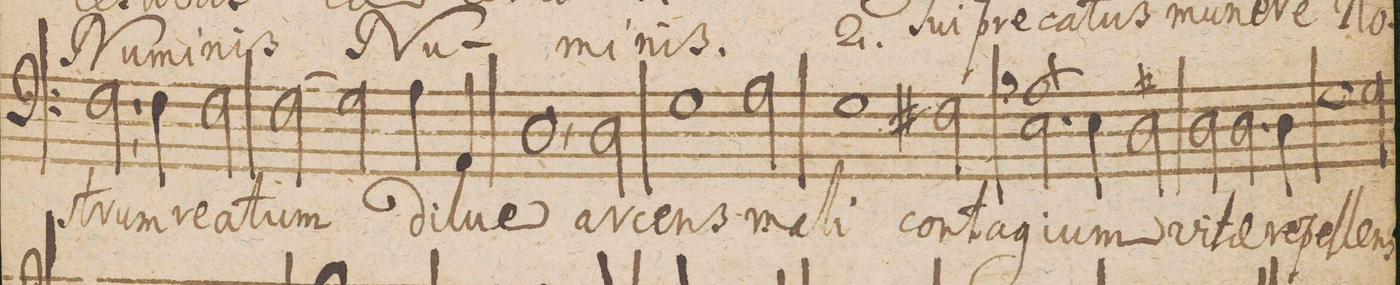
**kern	**fba	**text	**text
*I"Baſso.	*	*	*
*clefF4	*	*	*
*k[]	*	*	*
*M3/2	*	*	*
2.F,\	.	-strum	.
4F\	.	re-	.
2F\	.	-a-	.
=23	=23	=23	=23
(2F\	.	-tum	.
2G\)	.	.	.
4A\	.	di-	.
4AA/	.	-lu-	.
=24	=24	=24	=24
1D,	.	-e	.
2D\	.	ar-	.
=25	=25	=25	=25
1G	.	-cens	.
2A\	.	ma-	.
=26	=26	=26	=26
1G	.	-li	.
2F#X\	.	con-	.
=27	=27	=27	=27
2.E\	7	-ta-	.
.	6\	.	.
4E\	.	-gi-	.
2D\	#	-um	.
=28	=28	=28	=28
2D\	.	vi-	.
2.D\	.	-tae	.
4D\	.	re-	.
=29	=29	=29	=29
1G	.	-pel-	.
2G\	.	-lens	.
=30	=30	=30	=30
*-	*-	*-	*-
